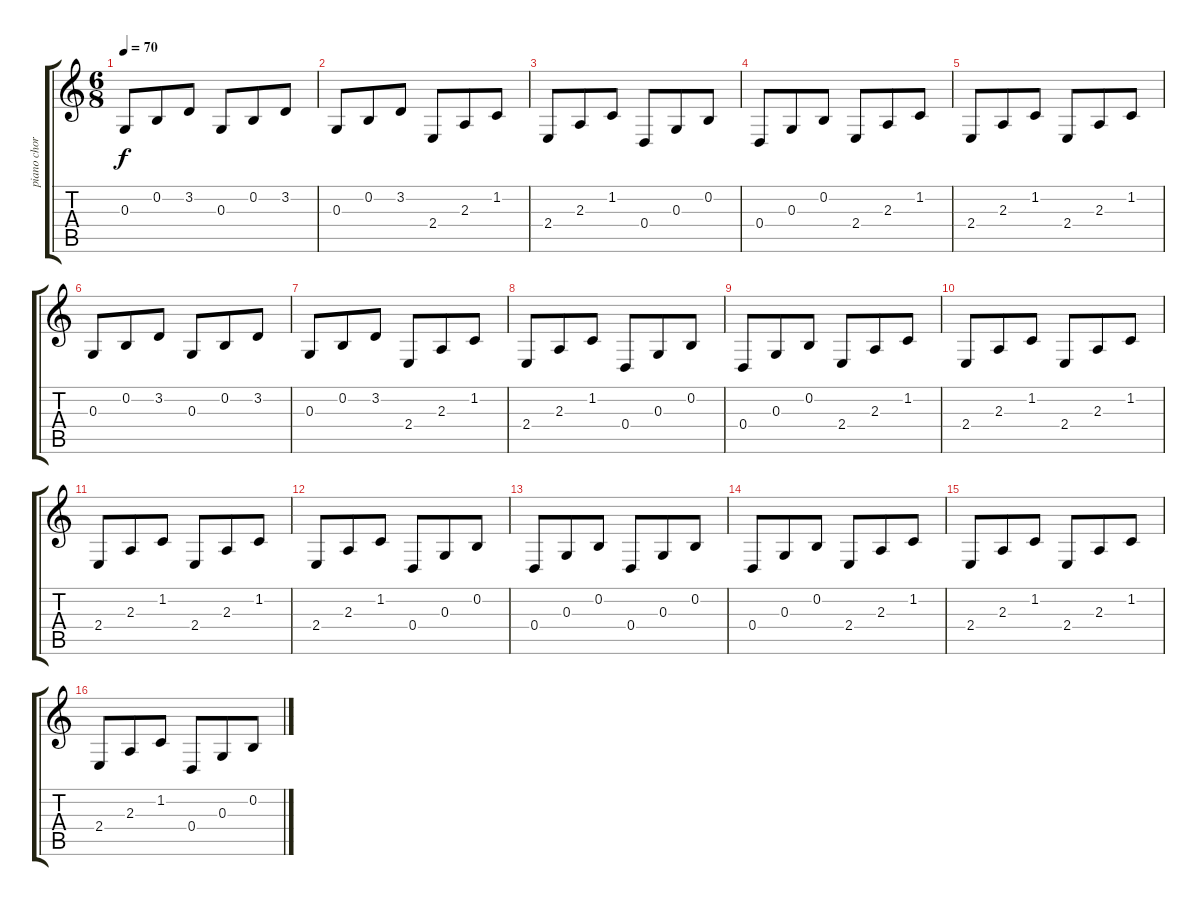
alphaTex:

\track ("piano chord " "piano chor") {instrument acousticgrandpiano}
\staff {score tabs}
\tuning (E4 B3 G3 D3 A2 E2) {hide}
\ts (6 8)
\tempo 70
\clef g2
\ks c
0.3.8{dy f instrument acousticgrandpiano} 0.2.8 3.2.8 0.3.8 0.2.8 3.2.8 |
0.3.8 0.2.8 3.2.8 2.4.8 2.3.8 1.2.8 |
2.4.8 2.3.8 1.2.8 0.4.8 0.3.8 0.2.8 |
0.4.8 0.3.8 0.2.8 2.4.8 2.3.8 1.2.8 |
2.4.8 2.3.8 1.2.8 2.4.8 2.3.8 1.2.8 |
0.3.8 0.2.8 3.2.8 0.3.8 0.2.8 3.2.8 |
0.3.8 0.2.8 3.2.8 2.4.8 2.3.8 1.2.8 |
2.4.8 2.3.8 1.2.8 0.4.8 0.3.8 0.2.8 |
0.4.8 0.3.8 0.2.8 2.4.8 2.3.8 1.2.8 |
2.4.8 2.3.8 1.2.8 2.4.8 2.3.8 1.2.8 |
2.4.8 2.3.8 1.2.8 2.4.8 2.3.8 1.2.8 |
2.4.8 2.3.8 1.2.8 0.4.8 0.3.8 0.2.8 |
0.4.8 0.3.8 0.2.8 0.4.8 0.3.8 0.2.8 |
0.4.8 0.3.8 0.2.8 2.4.8 2.3.8 1.2.8 |
2.4.8 2.3.8 1.2.8 2.4.8 2.3.8 1.2.8 |
2.4.8 2.3.8 1.2.8 0.4.8 0.3.8 0.2.8
